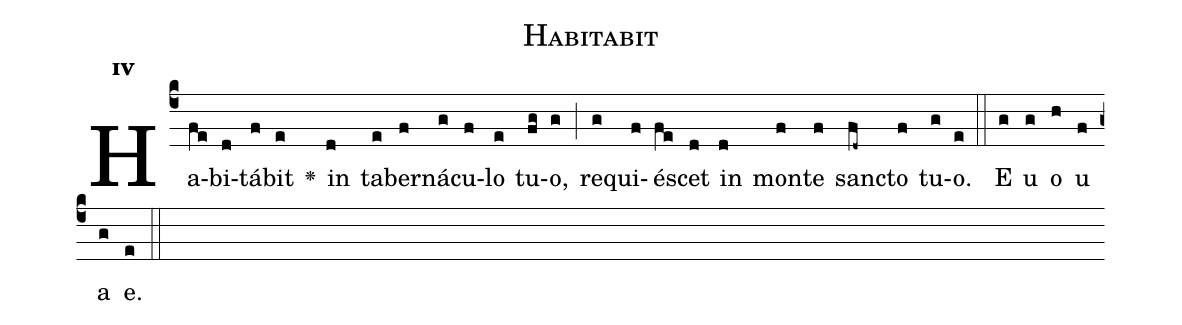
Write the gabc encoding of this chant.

name:Habitabit;
office-part:Antiphona;
mode:4;
%%
initial-style: 1;
name: Habitabit;
book: Antiphonae & Responsoria/Tomus III, p. 10;
occasion: Psalterium Hebdomada I Feria II;
office-part: Vesperae Ant 2;
user-notes: ;
commentary: ;
annotation: 4*e;
centering-scheme: english;
fontsize: 12;
font: OFLSortsMillGoudy;
height: 11;
width: 4.5;
%%
(c4)Ha(fe)bi(d)tá(f)bit(e) <v>\greheightstar</v>() in(d) ta(e)ber(f)ná(g)cu(f)lo(e) tu(fg)o,(g) (;) re(g)qui(f)é(fe)scet(d) in(d) mon(f)te(f) san(fd~)cto(f) tu(g)o.(e) (::)
E(g) u(g) o(h) u(f) a(g) e.(e) (::)
